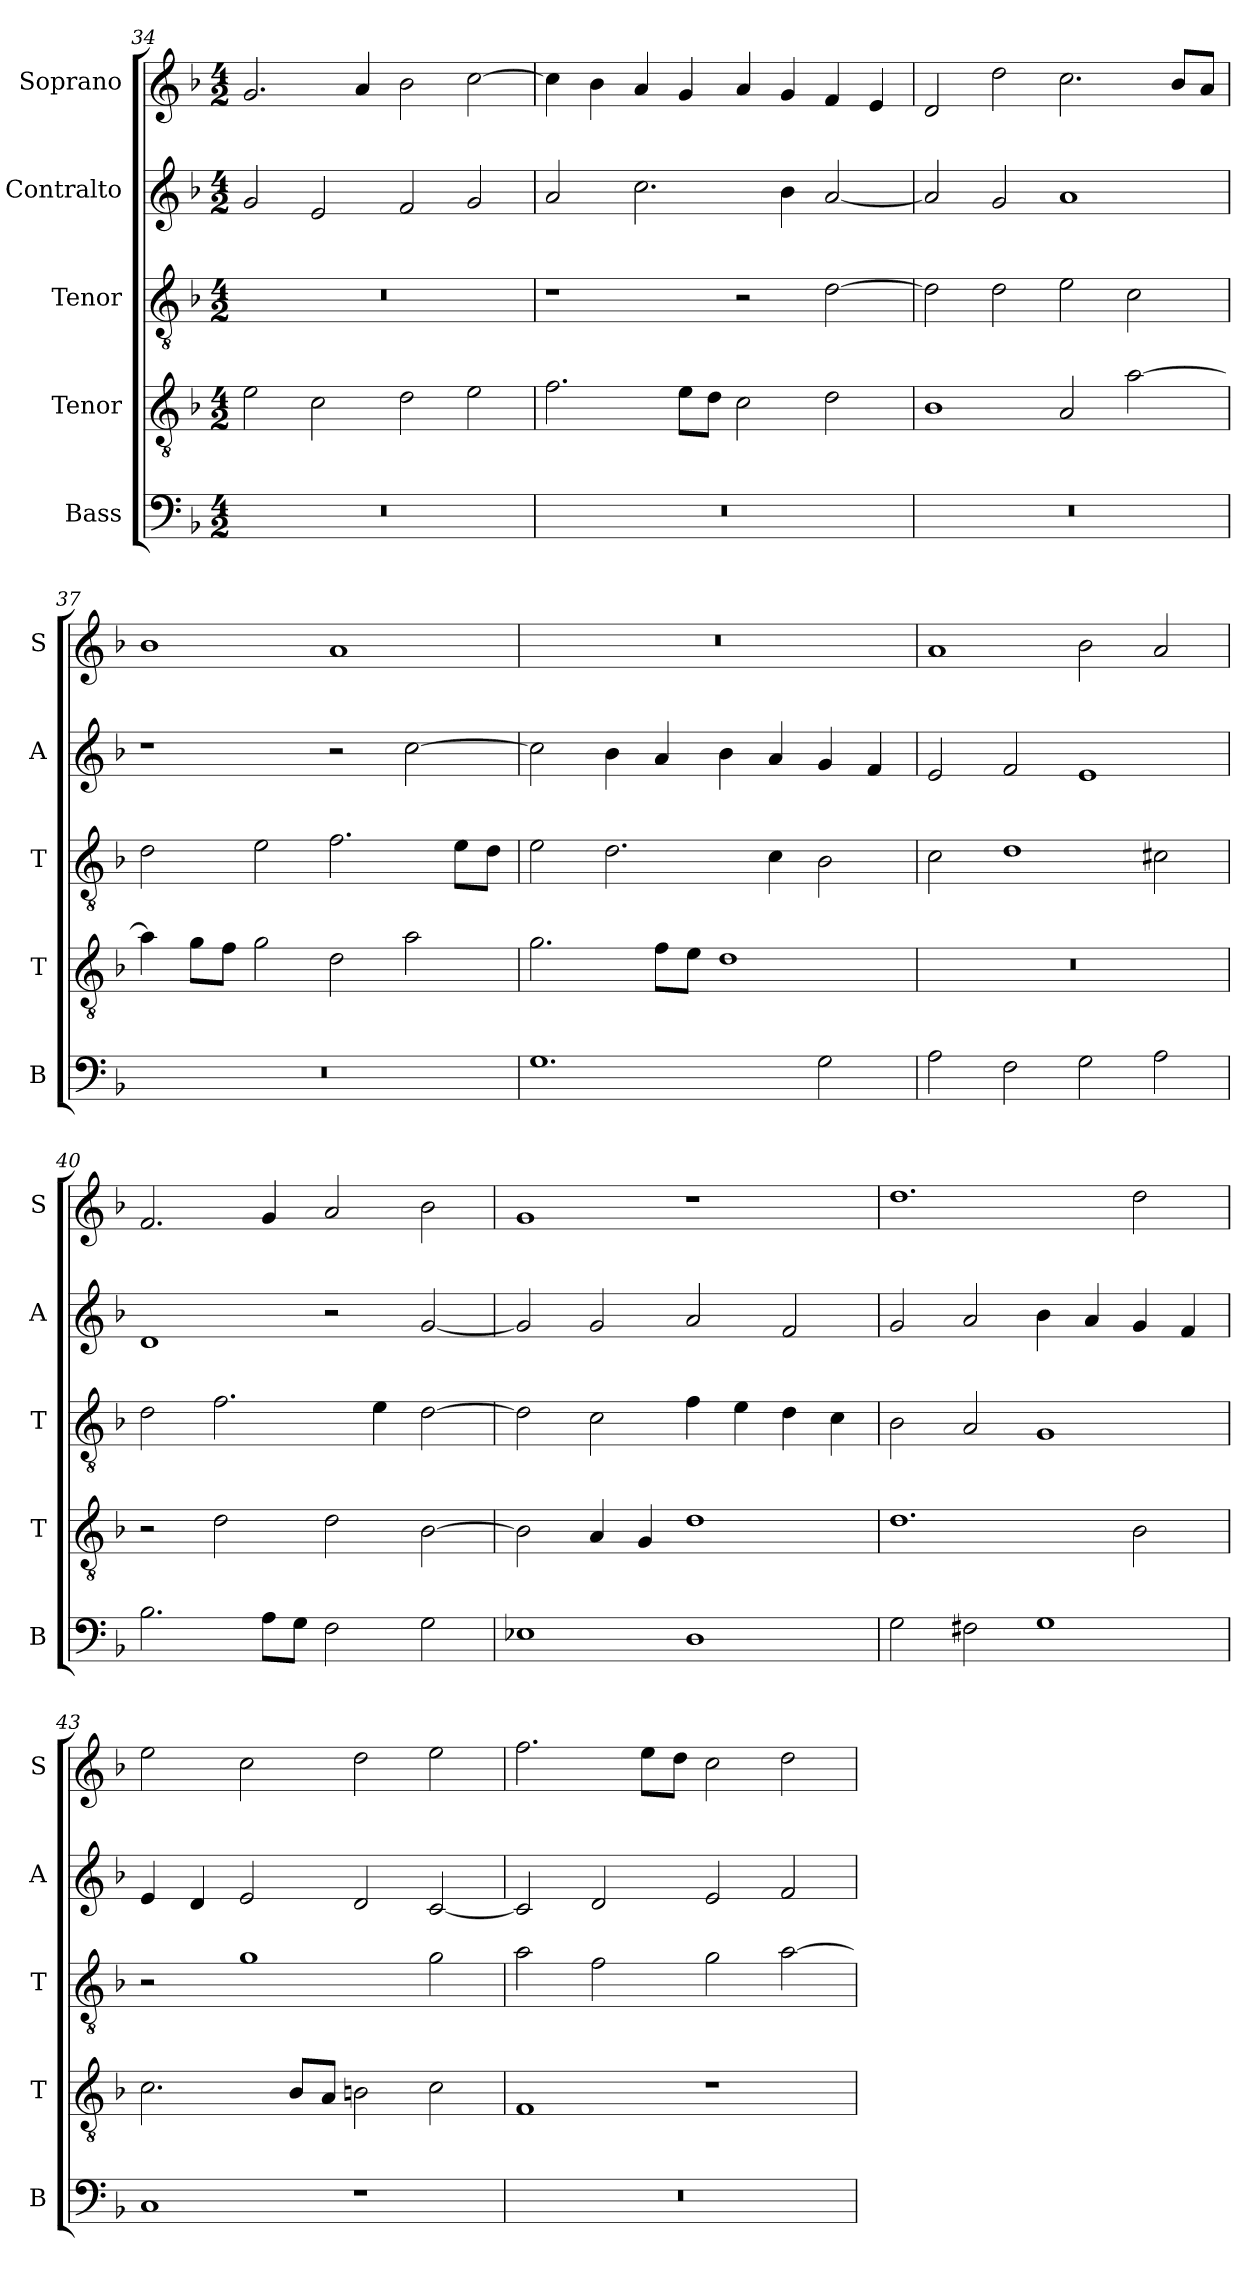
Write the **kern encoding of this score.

**kern	**kern	**kern	**kern	**kern
*part5	*part4	*part3	*part2	*part1
*staff5	*staff4	*staff3	*staff2	*staff1
*I"Bass	*I"Tenor	*I"Tenor	*I"Contralto	*I"Soprano
*I'B	*I'T	*I'T	*I'A	*I'S
*clefF4	*clefGv2	*clefGv2	*clefG2	*clefG2
*k[b-]	*k[b-]	*k[b-]	*k[b-]	*k[b-]
*D:aeo	*D:aeo	*D:aeo	*D:aeo	*D:aeo
*M4/2	*M4/2	*M4/2	*M4/2	*M4/2
=34	=34	=34	=34	=34
0r	2e	0r	2g	2.g
.	2c	.	2e	.
.	.	.	.	4a
.	2d	.	2f	2b-
.	2e	.	2g	[2cc
=35	=35	=35	=35	=35
0r	2.f	1r	2a	4cc]
.	.	.	.	4b-
.	.	.	2.cc	4a
.	8e\L	.	.	4g
.	8d\J	.	.	.
.	2c	2r	.	4a
.	.	.	4b-	4g
.	2d	[2d	[2a	4f
.	.	.	.	4e
=36	=36	=36	=36	=36
0r	1B-	2d]	2a]	2d
.	.	2d	2g	2dd
.	2A	2e	1a	2.cc
.	[2a	2c	.	.
.	.	.	.	8b-/L
.	.	.	.	8a/J
=37	=37	=37	=37	=37
0r	4a]	2d	1r	1b-
.	8g\L	.	.	.
.	8f\J	.	.	.
.	2g	2e	.	.
.	2d	2.f	2r	1a
.	2a	.	[2cc	.
.	.	8e\L	.	.
.	.	8d\J	.	.
=38	=38	=38	=38	=38
1.G	2.g	2e	2cc]	0r
.	.	2.d	4b-	.
.	8f\L	.	4a	.
.	8e\J	.	.	.
.	1d	.	4b-	.
.	.	4c	4a	.
2G	.	2B-	4g	.
.	.	.	4f	.
=39	=39	=39	=39	=39
2A	0r	2c	2e	1a
2F	.	1d	2f	.
2G	.	.	1e	2b-
2A	.	2c#X	.	2a
=40	=40	=40	=40	=40
2.B-	2r	2d	1d	2.f
.	2d	2.f	.	.
8A\L	.	.	.	4g
8G\J	.	.	.	.
2F	2d	.	2r	2a
.	.	4e	.	.
2G	[2B-	[2d	[2g	2b-
=41	=41	=41	=41	=41
1E-X	2B-]	2d]	2g]	1g
.	4A	2c	2g	.
.	4G	.	.	.
1D	1d	4f	2a	1r
.	.	4e	.	.
.	.	4d	2f	.
.	.	4c	.	.
=42	=42	=42	=42	=42
2G	1.d	2B-	2g	1.dd
2F#X	.	2A	2a	.
1G	.	1G	4b-	.
.	.	.	4a	.
.	2B-	.	4g	2dd
.	.	.	4f	.
=43	=43	=43	=43	=43
1C	2.c	2r	4e	2ee
.	.	.	4d	.
.	.	1g	2e	2cc
.	8B-/L	.	.	.
.	8A/J	.	.	.
1r	2Bn	.	2d	2dd
.	2c	2g	[2c	2ee
=44	=44	=44	=44	=44
0r	1F	2a	2c]	2.ff
.	.	2f	2d	.
.	.	.	.	8ee\L
.	.	.	.	8dd\J
.	1r	2g	2e	2cc
.	.	[2a	2f	2dd
=	=	=	=	=
*-	*-	*-	*-	*-
